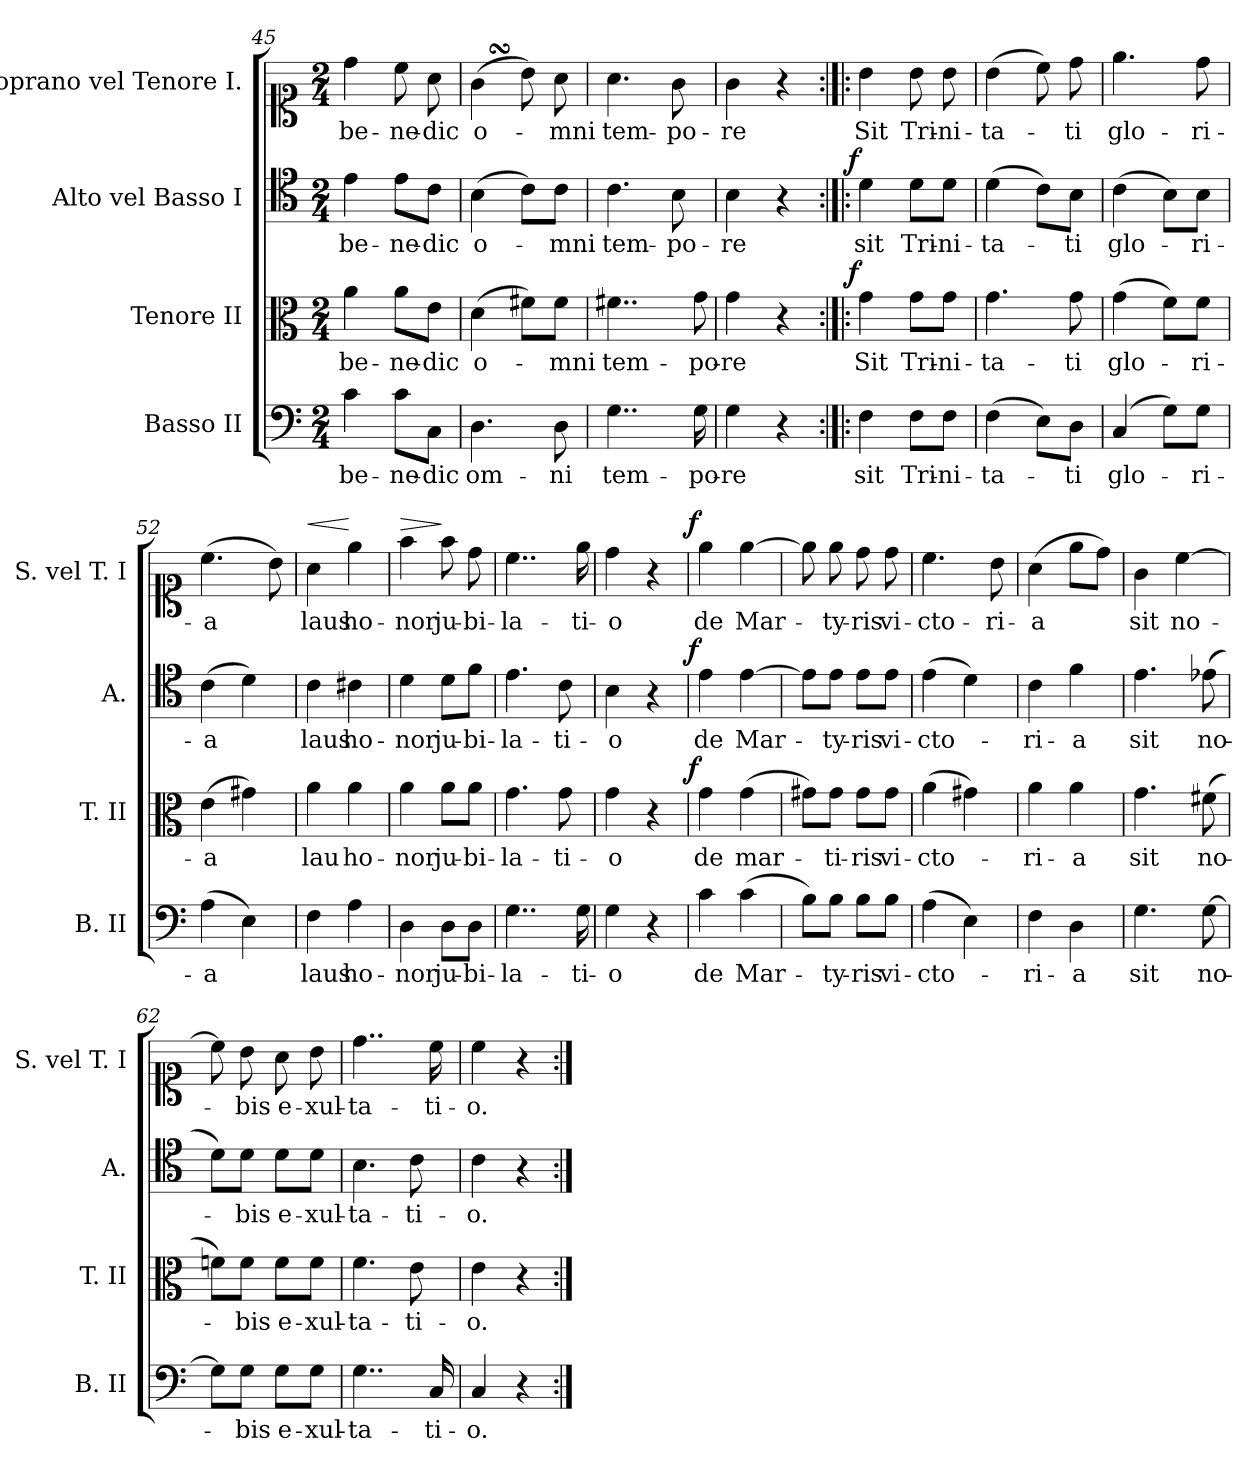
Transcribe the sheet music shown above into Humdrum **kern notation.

**kern	**text	**kern	**text	**dynam	**kern	**text	**dynam	**kern	**text	**dynam
*part4	*part4	*part3	*part3	*part3	*part2	*part2	*part2	*part1	*part1	*part1
*staff4	*staff4	*staff3	*staff3	*staff3	*staff2	*staff2	*staff2	*staff1	*staff1	*staff1
*I"Basso II	*	*I"Tenore II	*	*	*I"Alto vel Basso I	*	*	*I"Soprano vel Tenore I.	*	*
*I'B. II	*	*I'T. II	*	*	*I'A.	*	*	*I'S. vel T. I	*	*
*clefF4	*	*clefC3	*	*	*clefC4	*	*	*clefC1	*	*
*k[]	*	*k[]	*	*	*k[]	*	*	*k[]	*	*
*M2/4	*	*M2/4	*	*	*M2/4	*	*	*M2/4	*	*
=45	=45	=45	=45	=45	=45	=45	=45	=45	=45	=45
4c\	be-	4a\	be-	.	4e\	be-	.	4dd\	be-	.
8c\L	-ne-	8a\L	-ne-	.	8e\L	-ne-	.	8cc\	-ne-	.
8C\J	-dic	8e\J	-dic	.	8c\J	-dic	.	8a\	-dic	.
=46	=46	=46	=46	=46	=46	=46	=46	=46	=46	=46
4.D\	om-	(>4d\	o-	.	(>4B\	o-	.	(>4gSSS\	o-	.
.	.	8f#X\L)	.	.	8c\L)	.	.	8b\)	.	.
8D\	-ni	8f#\J	-mni	.	8c\J	-mni	.	8a\	-mni	.
=47	=47	=47	=47	=47	=47	=47	=47	=47	=47	=47
4..G\	tem-	4..f#X\	tem-	.	4.c\	tem-	.	4.a\	tem-	.
.	.	.	.	.	8B\	-po-	.	8g\	-po-	.
!	!	!LO:N:vis=8	!	!	!	!	!	!	!	!
16G\	-po-	16g\	-po-	.	.	.	.	.	.	.
=48	=48	=48	=48	=48	=48	=48	=48	=48	=48	=48
4G\	-re	4g\	-re	.	4B\	-re	.	4g\	-re	.
4r	.	4r	.	.	4r	.	.	4r	.	.
=49:|!|:	=49:|!|:	=49:|!|:	=49:|!|:	=49:|!|:	=49:|!|:	=49:|!|:	=49:|!|:	=49:|!|:	=49:|!|:	=49:|!|:
!	!	!	!	!LO:DY:a:rj	!	!	!LO:DY:a:rj	!	!	!
4F\	sit	4g\	Sit	f	4d\	sit	f	4b\	Sit	.
8F\L	Tri-	8g\L	Tri-	.	8d\L	Tri-	.	8b\	Tri-	.
8F\J	-ni-	8g\J	-ni-	.	8d\J	-ni-	.	8b\	-ni-	.
=50	=50	=50	=50	=50	=50	=50	=50	=50	=50	=50
(>4F\	-ta-	4.g\	-ta-	.	(>4d\	-ta-	.	(>4b\	-ta-	.
8E\L)	.	.	.	.	8c\L)	.	.	8cc\)	.	.
8D\J	-ti	8g\	-ti	.	8B\J	-ti	.	8dd\	-ti	.
=51	=51	=51	=51	=51	=51	=51	=51	=51	=51	=51
(>4C/	glo-	(>4g\	glo-	.	(>4c\	glo-	.	4.ee\	glo-	.
8G\L)	.	8f\L)	.	.	8B\L)	.	.	.	.	.
8G\J	-ri-	8f\J	-ri-	.	8B\J	-ri-	.	8dd\	-ri-	.
=52	=52	=52	=52	=52	=52	=52	=52	=52	=52	=52
(>4A\	-a	(>4e\	-a	.	(>4c\	-a	.	(>4.cc\	-a	.
4E\)	.	4g#X\)	.	.	4d\)	.	.	.	.	.
.	.	.	.	.	.	.	.	8b\)	.	.
=53	=53	=53	=53	=53	=53	=53	=53	=53	=53	=53
!	!	!	!	!	!	!	!	!	!	!LO:HP:a
4F\	laus	4a\	lau	.	4c\	laus	.	4a\	laus	<
4A\	ho-	4a\	ho-	.	4c#X\	ho-	.	4ee\	ho-	[
=54	=54	=54	=54	=54	=54	=54	=54	=54	=54	=54
!	!	!	!	!	!	!	!	!	!	!LO:HP:a
4D\	-nor	4a\	-nor	.	4d\	-nor	.	4ff\	-nor	>
8D\L	ju-	8a\L	ju-	.	8d\L	ju-	.	8ff\	ju-	]
8D\J	-bi-	8a\J	-bi-	.	8f\J	-bi-	.	8dd\	-bi-	.
=55	=55	=55	=55	=55	=55	=55	=55	=55	=55	=55
4..G\	-la-	4.g\	-la-	.	4.e\	-la-	.	4..cc\	-la-	.
.	.	8g\	-ti-	.	8c\	-ti-	.	.	.	.
16G\	-ti-	.	.	.	.	.	.	16ee\	-ti-	.
=56	=56	=56	=56	=56	=56	=56	=56	=56	=56	=56
4G\	-o	4g\	-o	.	4B\	-o	.	4dd\	-o	.
4r	.	4r	.	.	4r	.	.	4r	.	.
=57	=57	=57	=57	=57	=57	=57	=57	=57	=57	=57
!	!	!	!	!LO:DY:a:rj	!	!	!LO:DY:a:rj	!	!	!LO:DY:a:rj
4c\	de	4g\	de	f	4e\	de	f	4ee\	de	f
(>4c\	Mar-	(>4g\	mar-	.	[4e\	Mar-	.	[4ee\	Mar-	.
=58	=58	=58	=58	=58	=58	=58	=58	=58	=58	=58
8B\L)	.	8g#X\L)	.	.	8e\L]	.	.	8ee\]	.	.
8B\J	-ty-	8g#\J	-ti-	.	8e\J	-ty-	.	8ee\	-ty-	.
8B\L	-ris	8g#\L	-ris	.	8e\L	-ris	.	8dd\	-ris	.
8B\J	vi-	8g#\J	vi-	.	8e\J	vi-	.	8dd\	vi-	.
=59	=59	=59	=59	=59	=59	=59	=59	=59	=59	=59
(>4A\	-cto-	(>4a\	-cto-	.	(>4e\	-cto-	.	4.cc\	-cto-	.
4E\)	.	4g#X\)	.	.	4d\)	.	.	.	.	.
.	.	.	.	.	.	.	.	8b\	-ri-	.
=60	=60	=60	=60	=60	=60	=60	=60	=60	=60	=60
4F\	-ri-	4a\	-ri-	.	4c\	-ri-	.	(>4a\	-a	.
4D\	-a	4a\	-a	.	4f\	-a	.	8ee\L	.	.
.	.	.	.	.	.	.	.	8dd\J)	.	.
=61	=61	=61	=61	=61	=61	=61	=61	=61	=61	=61
4.G\	sit	4.g\	sit	.	4.e\	sit	.	4g\	sit	.
.	.	.	.	.	.	.	.	[4cc\	no-	.
[8G\	no-	(>8f#X\	no-	.	(>8e-X\	no-	.	.	.	.
=62	=62	=62	=62	=62	=62	=62	=62	=62	=62	=62
8G\L]	.	8fn\L)	.	.	8d\L)	.	.	8cc\]	.	.
8G\J	-bis	8f\J	-bis	.	8d\J	-bis	.	8b\	-bis	.
8G\L	e-	8f\L	e-	.	8d\L	e-	.	8a\	e-	.
8G\J	-xul-	8f\J	-xul-	.	8d\J	-xul-	.	8b\	-xul-	.
=63	=63	=63	=63	=63	=63	=63	=63	=63	=63	=63
4..G\	-ta-	4.f\	-ta-	.	4.B\	-ta-	.	4..dd\	-ta-	.
.	.	8e\	-ti-	.	8c\	-ti-	.	.	.	.
16C/	-ti-	.	.	.	.	.	.	16cc\	-ti-	.
=64	=64	=64	=64	=64	=64	=64	=64	=64	=64	=64
4C/	-o.	4e\	-o.	.	4c\	-o.	.	4cc\	-o.	.
4r	.	4r	.	.	4r	.	.	4r	.	.
=:|!	=:|!	=:|!	=:|!	=:|!	=:|!	=:|!	=:|!	=:|!	=:|!	=:|!
*-	*-	*-	*-	*-	*-	*-	*-	*-	*-	*-
